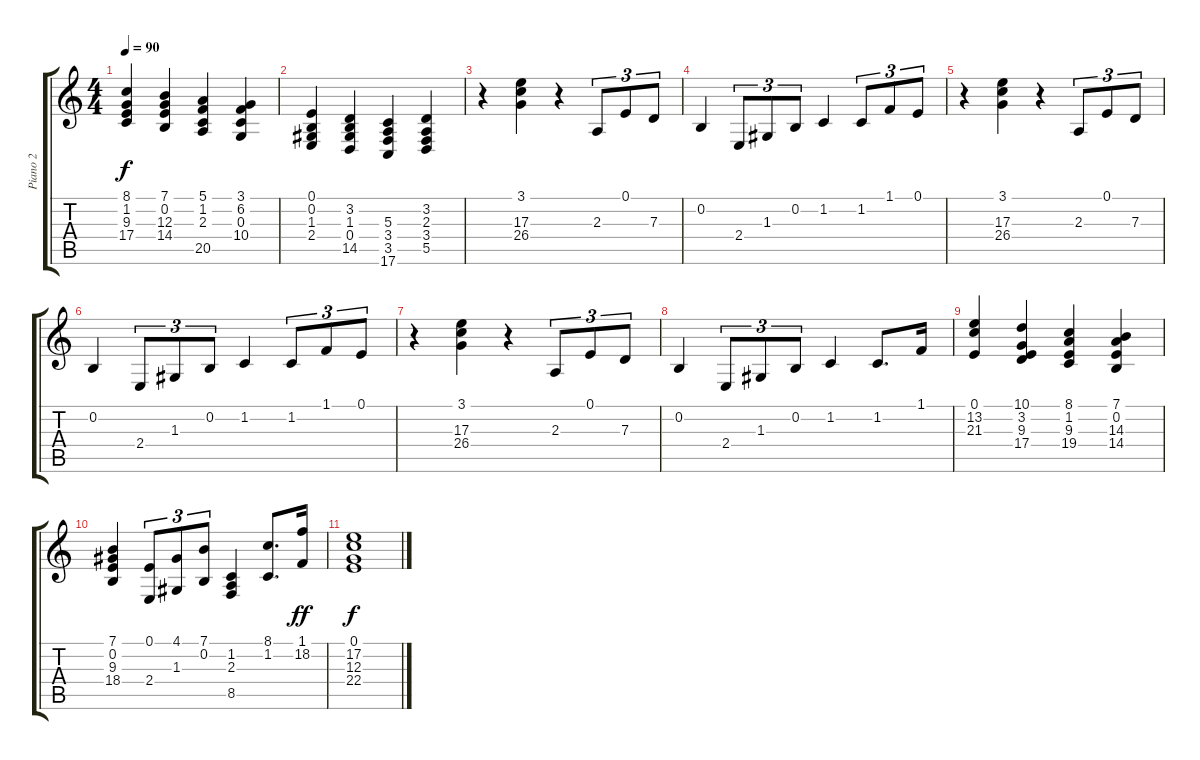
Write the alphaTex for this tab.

\track ("Piano 2" "Piano 2") {instrument brightacousticpiano}
\staff {score tabs}
\tuning (E4 B3 G3 D3 A2 E2) {hide}
\ts (4 4)
\tempo 90
\clef g2
\ks c
(8.1 1.2 9.3 17.4).4{dy f} (7.1 0.2 12.3 14.4).4 (5.1 1.2 2.3 20.5).4 (3.1 6.2 0.3 10.4).4 |
(0.1 0.2 1.3 2.4).4 (3.2 1.3 0.4 14.5).4 (5.3 3.4 3.5 17.6).4 (3.2 2.3 3.4 5.5).4 |
r.4 (3.1 17.3 26.4).4 r.4 2.3.8{tu (3 2)} 0.1.8{tu (3 2)} 7.3.8{tu (3 2)} |
0.2.4 2.4.8{tu (3 2)} 1.3.8{tu (3 2)} 0.2.8{tu (3 2)} 1.2.4 1.2.8{tu (3 2)} 1.1.8{tu (3 2)} 0.1.8{tu (3 2)} |
r.4 (3.1 17.3 26.4).4 r.4 2.3.8{tu (3 2)} 0.1.8{tu (3 2)} 7.3.8{tu (3 2)} |
0.2.4 2.4.8{tu (3 2)} 1.3.8{tu (3 2)} 0.2.8{tu (3 2)} 1.2.4 1.2.8{tu (3 2)} 1.1.8{tu (3 2)} 0.1.8{tu (3 2)} |
r.4 (3.1 17.3 26.4).4 r.4 2.3.8{tu (3 2)} 0.1.8{tu (3 2)} 7.3.8{tu (3 2)} |
0.2.4 2.4.8{tu (3 2)} 1.3.8{tu (3 2)} 0.2.8{tu (3 2)} 1.2.4 1.2.8{d} 1.1.16 |
(0.1 13.2 21.3).4 (10.1 3.2 9.3 17.4).4 (8.1 1.2 9.3 19.4).4 (7.1 0.2 14.3 14.4).4 |
(7.1 0.2 9.3 18.4).4 (0.1 2.4).8{tu (3 2)} (4.1 1.3).8{tu (3 2)} (7.1 0.2).8{tu (3 2)} (1.2 2.3 8.5).4 (8.1 1.2).8{d} (1.1 18.2).16{dy ff} |
(0.1 17.2 12.3 22.4).1{dy f}
